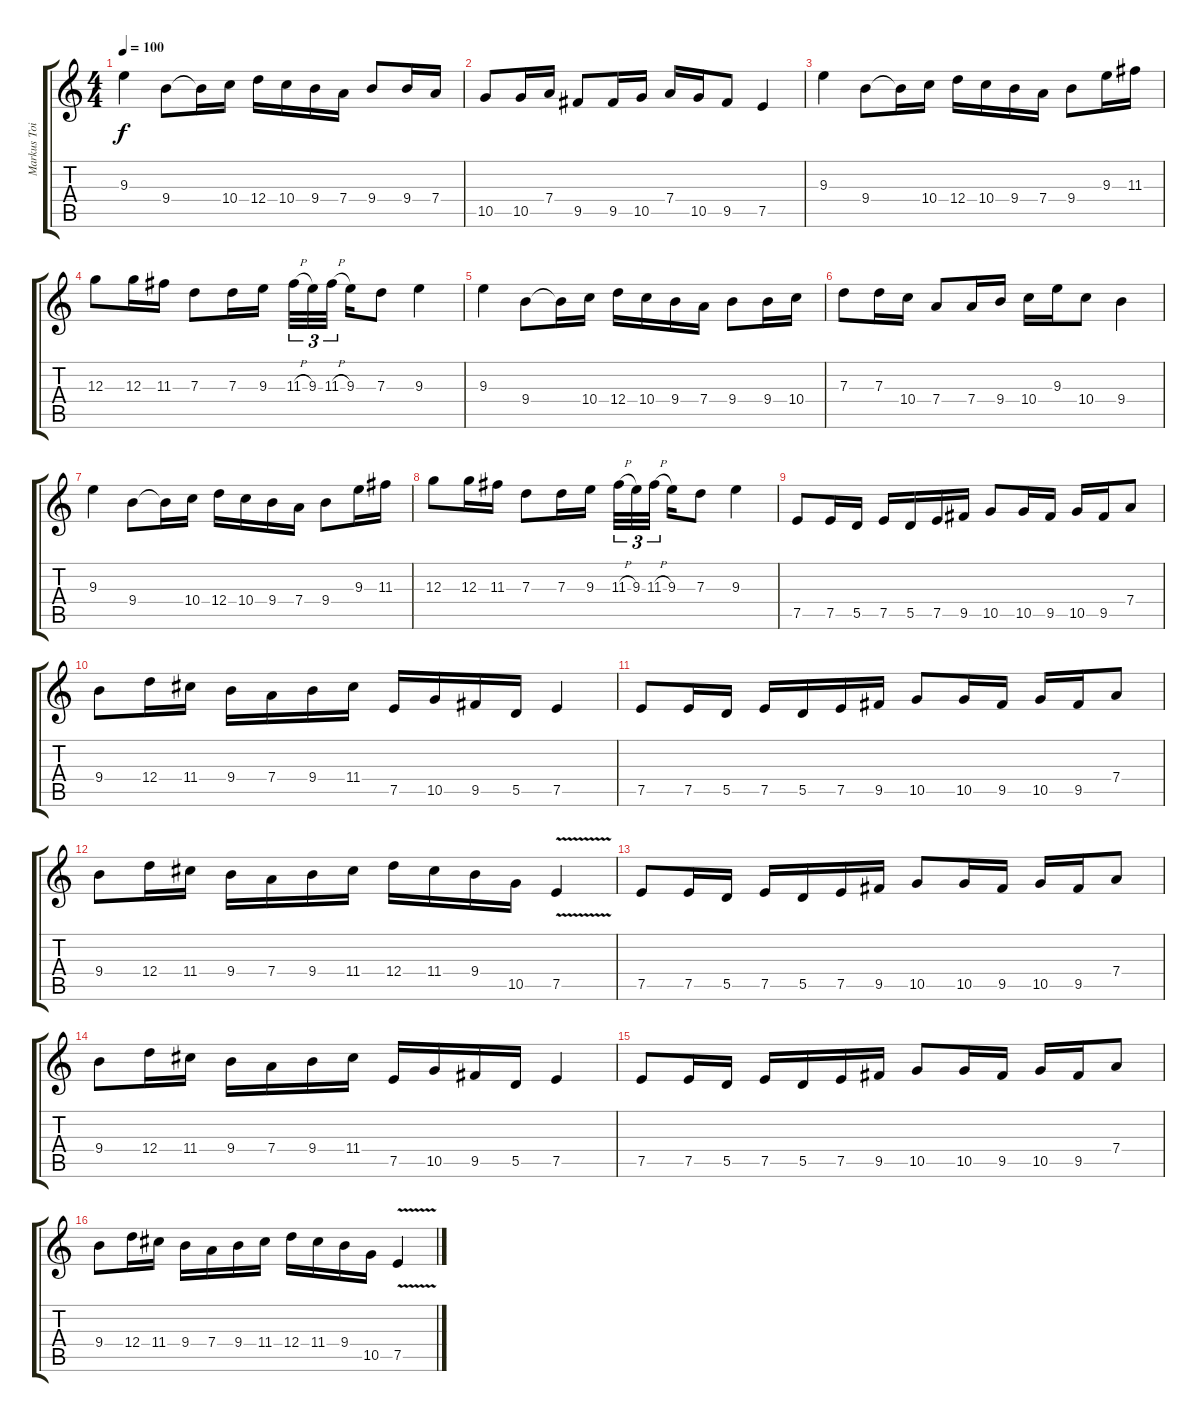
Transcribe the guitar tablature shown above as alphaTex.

\track ("Markus Toivonen" "Markus Toi") {instrument distortionguitar}
\staff {score tabs}
\tuning (E4 B3 G3 D3 A2 E2) {hide}
\ts (4 4)
\tempo 100
\clef g2
\ks c
9.3.4{dy f} 9.4.8 9.4{t}.16 10.4.16 12.4.16 10.4.16 9.4.16 7.4.16 9.4.8 9.4.16 7.4.16 |
10.5.8 10.5.16 7.4.16 9.5.8 9.5.16 10.5.16 7.4.16 10.5.16 9.5.8 7.5.4 |
9.3.4 9.4.8 9.4{t}.16 10.4.16 12.4.16 10.4.16 9.4.16 7.4.16 9.4.8 9.3.16 11.3.16 |
12.3.8 12.3.16 11.3.16 7.3.8 7.3.16 9.3.16 11.3{h}.32{tu (3 2)} 9.3.32{tu (3 2)} 11.3{h}.32{tu (3 2) beam splitsecondary} 9.3.16 7.3.8 9.3.4 |
9.3.4 9.4.8 9.4{t}.16 10.4.16 12.4.16 10.4.16 9.4.16 7.4.16 9.4.8 9.4.16 10.4.16 |
7.3.8 7.3.16 10.4.16 7.4.8 7.4.16 9.4.16 10.4.16 9.3.16 10.4.8 9.4.4 |
9.3.4 9.4.8 9.4{t}.16 10.4.16 12.4.16 10.4.16 9.4.16 7.4.16 9.4.8 9.3.16 11.3.16 |
12.3.8 12.3.16 11.3.16 7.3.8 7.3.16 9.3.16 11.3{h}.32{tu (3 2)} 9.3.32{tu (3 2)} 11.3{h}.32{tu (3 2) beam splitsecondary} 9.3.16 7.3.8 9.3.4 |
7.5.8 7.5.16 5.5.16 7.5.16 5.5.16 7.5.16 9.5.16 10.5.8 10.5.16 9.5.16 10.5.16 9.5.16 7.4.8 |
9.4.8 12.4.16 11.4.16 9.4.16 7.4.16 9.4.16 11.4.16 7.5.16 10.5.16 9.5.16 5.5.16 7.5.4 |
7.5.8 7.5.16 5.5.16 7.5.16 5.5.16 7.5.16 9.5.16 10.5.8 10.5.16 9.5.16 10.5.16 9.5.16 7.4.8 |
9.4.8 12.4.16 11.4.16 9.4.16 7.4.16 9.4.16 11.4.16 12.4.16 11.4.16 9.4.16 10.5.16 7.5{v}.4 |
7.5.8 7.5.16 5.5.16 7.5.16 5.5.16 7.5.16 9.5.16 10.5.8 10.5.16 9.5.16 10.5.16 9.5.16 7.4.8 |
9.4.8 12.4.16 11.4.16 9.4.16 7.4.16 9.4.16 11.4.16 7.5.16 10.5.16 9.5.16 5.5.16 7.5.4 |
7.5.8 7.5.16 5.5.16 7.5.16 5.5.16 7.5.16 9.5.16 10.5.8 10.5.16 9.5.16 10.5.16 9.5.16 7.4.8 |
9.4.8 12.4.16 11.4.16 9.4.16 7.4.16 9.4.16 11.4.16 12.4.16 11.4.16 9.4.16 10.5.16 7.5{v}.4
